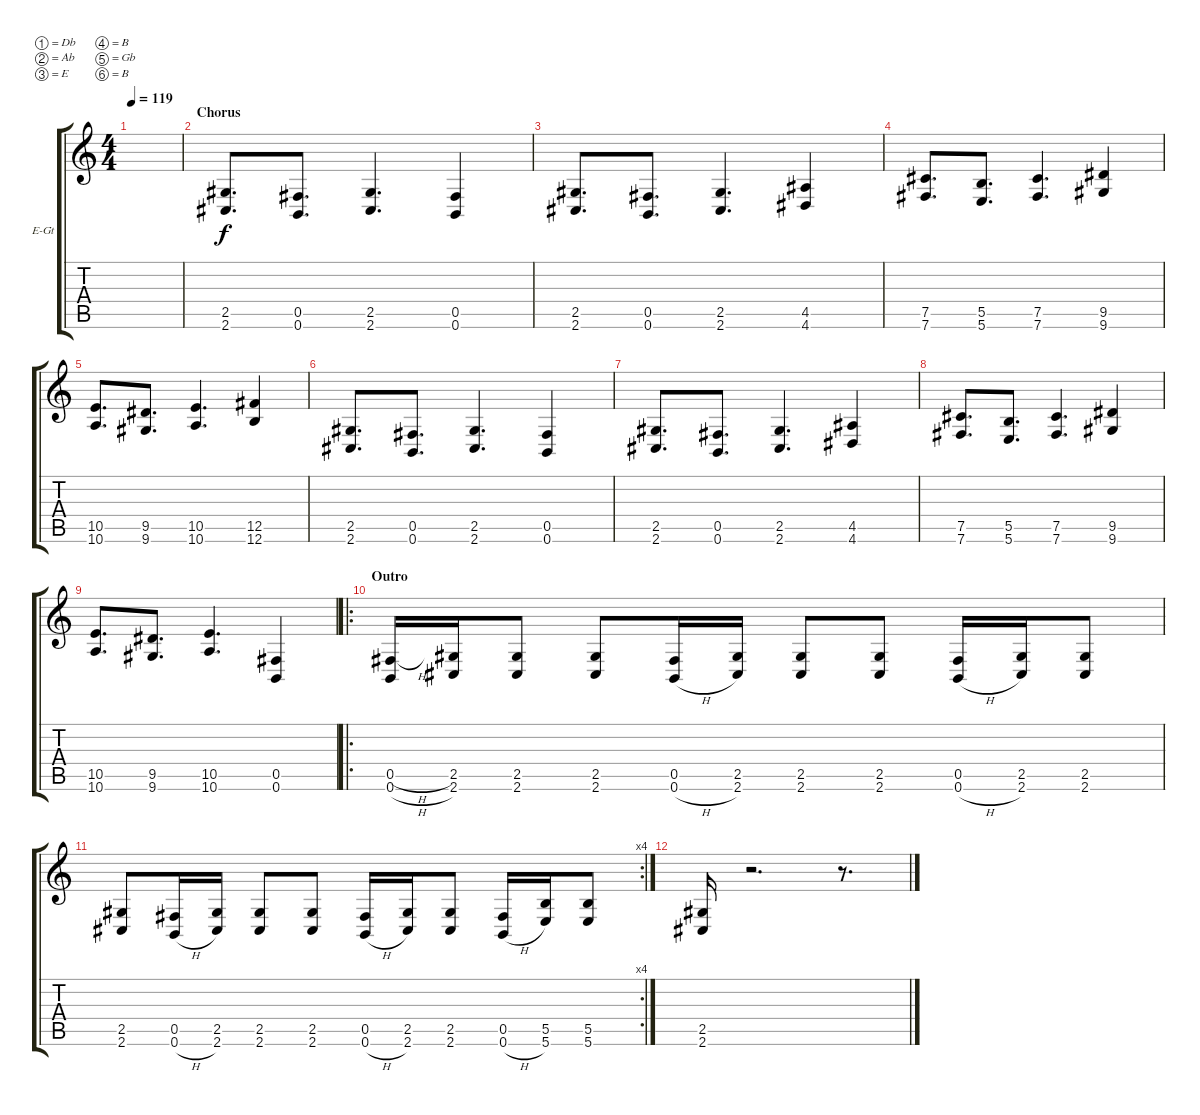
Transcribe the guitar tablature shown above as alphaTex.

\defaultSystemsLayout 4
\bracketExtendMode groupsimilarinstruments
\firstSystemTrackNameOrientation horizontal
\otherSystemsTrackNameOrientation horizontal
\track ("Guitar 2_dist" "E-Gt") {mute instrument distortionguitar}
\staff {score tabs}
\tuning (Db4 Ab3 E3 B2 Gb2 B1)
\ts (4 4)
\tempo 119
\clef g2
\ks c
|
\section ("" "Chorus")
(2.6 2.5).8{d} (0.6 0.5).8{d} (2.6 2.5).4{d} (0.6 0.5).4 |
(2.6 2.5).8{d} (0.6 0.5).8{d} (2.6 2.5).4{d} (4.6 4.5).4 |
(7.6 7.5).8{d} (5.6 5.5).8{d} (7.6 7.5).4{d} (9.6 9.5).4 |
(10.6 10.5).8{d} (9.6 9.5).8{d} (10.6 10.5).4{d} (12.6 12.5).4 |
(2.6 2.5).8{d} (0.6 0.5).8{d} (2.6 2.5).4{d} (0.6 0.5).4 |
(2.6 2.5).8{d} (0.6 0.5).8{d} (2.6 2.5).4{d} (4.6 4.5).4 |
(7.6 7.5).8{d} (5.6 5.5).8{d} (7.6 7.5).4{d} (9.6 9.5).4 |
(10.6 10.5).8{d} (9.6 9.5).8{d} (10.6 10.5).4{d} (0.6 0.5).4 |
\ro
\section ("" "Outro")
(0.6{h} 0.5{h}).16 (2.6 2.5).16 (2.6 2.5).8 (2.6 2.5).8 (0.6{h} 0.5).16 (2.6 2.5).16 (2.6 2.5).8 (2.6 2.5).8 (0.6{h} 0.5).16 (2.6 2.5).16 (2.6 2.5).8 |
\rc 4
(2.6 2.5).8 (0.6{h} 0.5).16 (2.6 2.5).16 (2.6 2.5).8 (2.6 2.5).8 (0.6{h} 0.5).16 (2.6 2.5).16 (2.6 2.5).8 (0.6{h} 0.5).16 (5.6 5.5).16 (5.6 5.5).8 |
(2.6 2.5).16 r.2{d} r.8{d}
